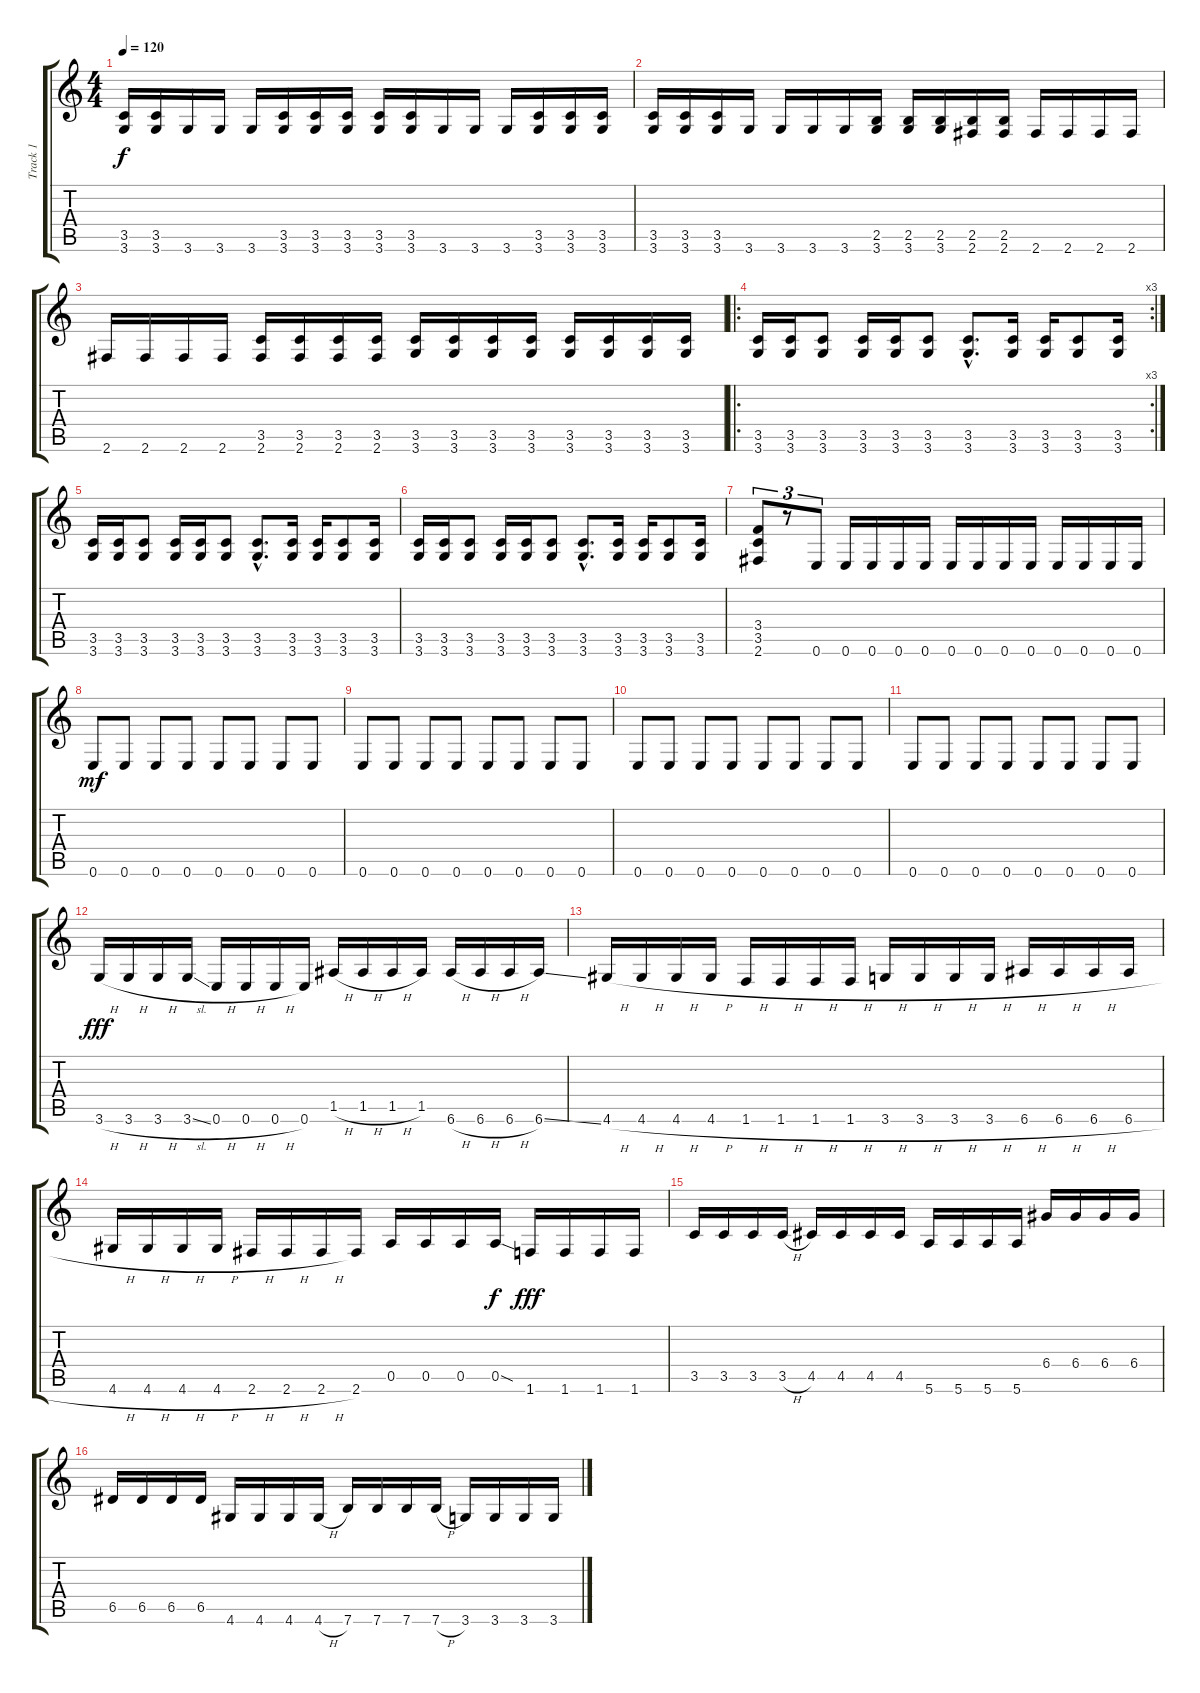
\track ("Track 1" "Track 1") {instrument distortionguitar}
\staff {score tabs}
\tuning (E4 B3 G3 D3 A2 E2) {hide}
\ts (4 4)
\tempo 120
\clef g2
\ks c
(3.5 3.6).16{dy f} (3.5 3.6).16 3.6.16 3.6.16 3.6.16 (3.5 3.6).16 (3.5 3.6).16 (3.5 3.6).16 (3.5 3.6).16 (3.5 3.6).16 3.6.16 3.6.16 3.6.16 (3.5 3.6).16 (3.5 3.6).16 (3.5 3.6).16 |
(3.5 3.6).16 (3.5 3.6).16 (3.5 3.6).16 3.6.16 3.6.16 3.6.16 3.6.16 (2.5 3.6).16 (2.5 3.6).16 (2.5 3.6).16 (2.5 2.6).16 (2.5 2.6).16 2.6.16 2.6.16 2.6.16 2.6.16 |
2.6.16 2.6.16 2.6.16 2.6.16 (3.5 2.6).16 (3.5 2.6).16 (3.5 2.6).16 (3.5 2.6).16 (3.5 3.6).16 (3.5 3.6).16 (3.5 3.6).16 (3.5 3.6).16 (3.5 3.6).16 (3.5 3.6).16 (3.5 3.6).16 (3.5 3.6).16 |
\ro
\rc 3
(3.5 3.6).16 (3.5 3.6).16 (3.5 3.6).8 (3.5 3.6).16 (3.5 3.6).16 (3.5 3.6).8 (3.5{hac} 3.6{hac}).8{d} (3.5 3.6).16 (3.5 3.6).16 (3.5 3.6).8 (3.5 3.6).16 |
(3.5 3.6).16 (3.5 3.6).16 (3.5 3.6).8 (3.5 3.6).16 (3.5 3.6).16 (3.5 3.6).8 (3.5{hac} 3.6{hac}).8{d} (3.5 3.6).16 (3.5 3.6).16 (3.5 3.6).8 (3.5 3.6).16 |
(3.5 3.6).16 (3.5 3.6).16 (3.5 3.6).8 (3.5 3.6).16 (3.5 3.6).16 (3.5 3.6).8 (3.5{hac} 3.6{hac}).8{d} (3.5 3.6).16 (3.5 3.6).16 (3.5 3.6).8 (3.5 3.6).16 |
(3.4 3.5 2.6).8{tu (3 2)} r.8{tu (3 2)} 0.6.8{tu (3 2)} 0.6.16 0.6.16 0.6.16 0.6.16 0.6.16 0.6.16 0.6.16 0.6.16 0.6.16 0.6.16 0.6.16 0.6.16 |
0.6.8{dy mf} 0.6.8 0.6.8 0.6.8 0.6.8 0.6.8 0.6.8 0.6.8 |
0.6.8 0.6.8 0.6.8 0.6.8 0.6.8 0.6.8 0.6.8 0.6.8 |
0.6.8 0.6.8 0.6.8 0.6.8 0.6.8 0.6.8 0.6.8 0.6.8 |
0.6.8 0.6.8 0.6.8 0.6.8 0.6.8 0.6.8 0.6.8 0.6.8 |
3.6{h}.16{dy fff} 3.6{h}.16 3.6{h}.16 3.6{sl}.16 0.6{h}.16 0.6{h}.16 0.6{h}.16 0.6.16 1.5{h}.16 1.5{h}.16 1.5{h}.16 1.5.16 6.6{h}.16 6.6{h}.16 6.6{h}.16 6.6{ss}.16 |
4.6{h}.16 4.6{h}.16 4.6{h}.16 4.6{h}.16 1.6{h}.16 1.6{h}.16 1.6{h}.16 1.6{h}.16 3.6{h}.16 3.6{h}.16 3.6{h}.16 3.6{h}.16 6.6{h}.16 6.6{h}.16 6.6{h}.16 6.6{h}.16 |
4.6{h}.16 4.6{h}.16 4.6{h}.16 4.6{h}.16 2.6{h}.16 2.6{h}.16 2.6{h}.16 2.6.16 0.5.16 0.5.16 0.5.16 0.5{sod}.16{dy f} 1.6.16{dy fff} 1.6.16 1.6.16 1.6.16 |
3.5.16 3.5.16 3.5.16 3.5{h}.16 4.5.16 4.5.16 4.5.16 4.5.16 5.6.16 5.6.16 5.6.16 5.6.16 6.4.16 6.4.16 6.4.16 6.4.16 |
6.5.16 6.5.16 6.5.16 6.5.16 4.6.16 4.6.16 4.6.16 4.6{h}.16 7.6.16 7.6.16 7.6.16 7.6{h}.16 3.6.16 3.6.16 3.6.16 3.6{h}.16
